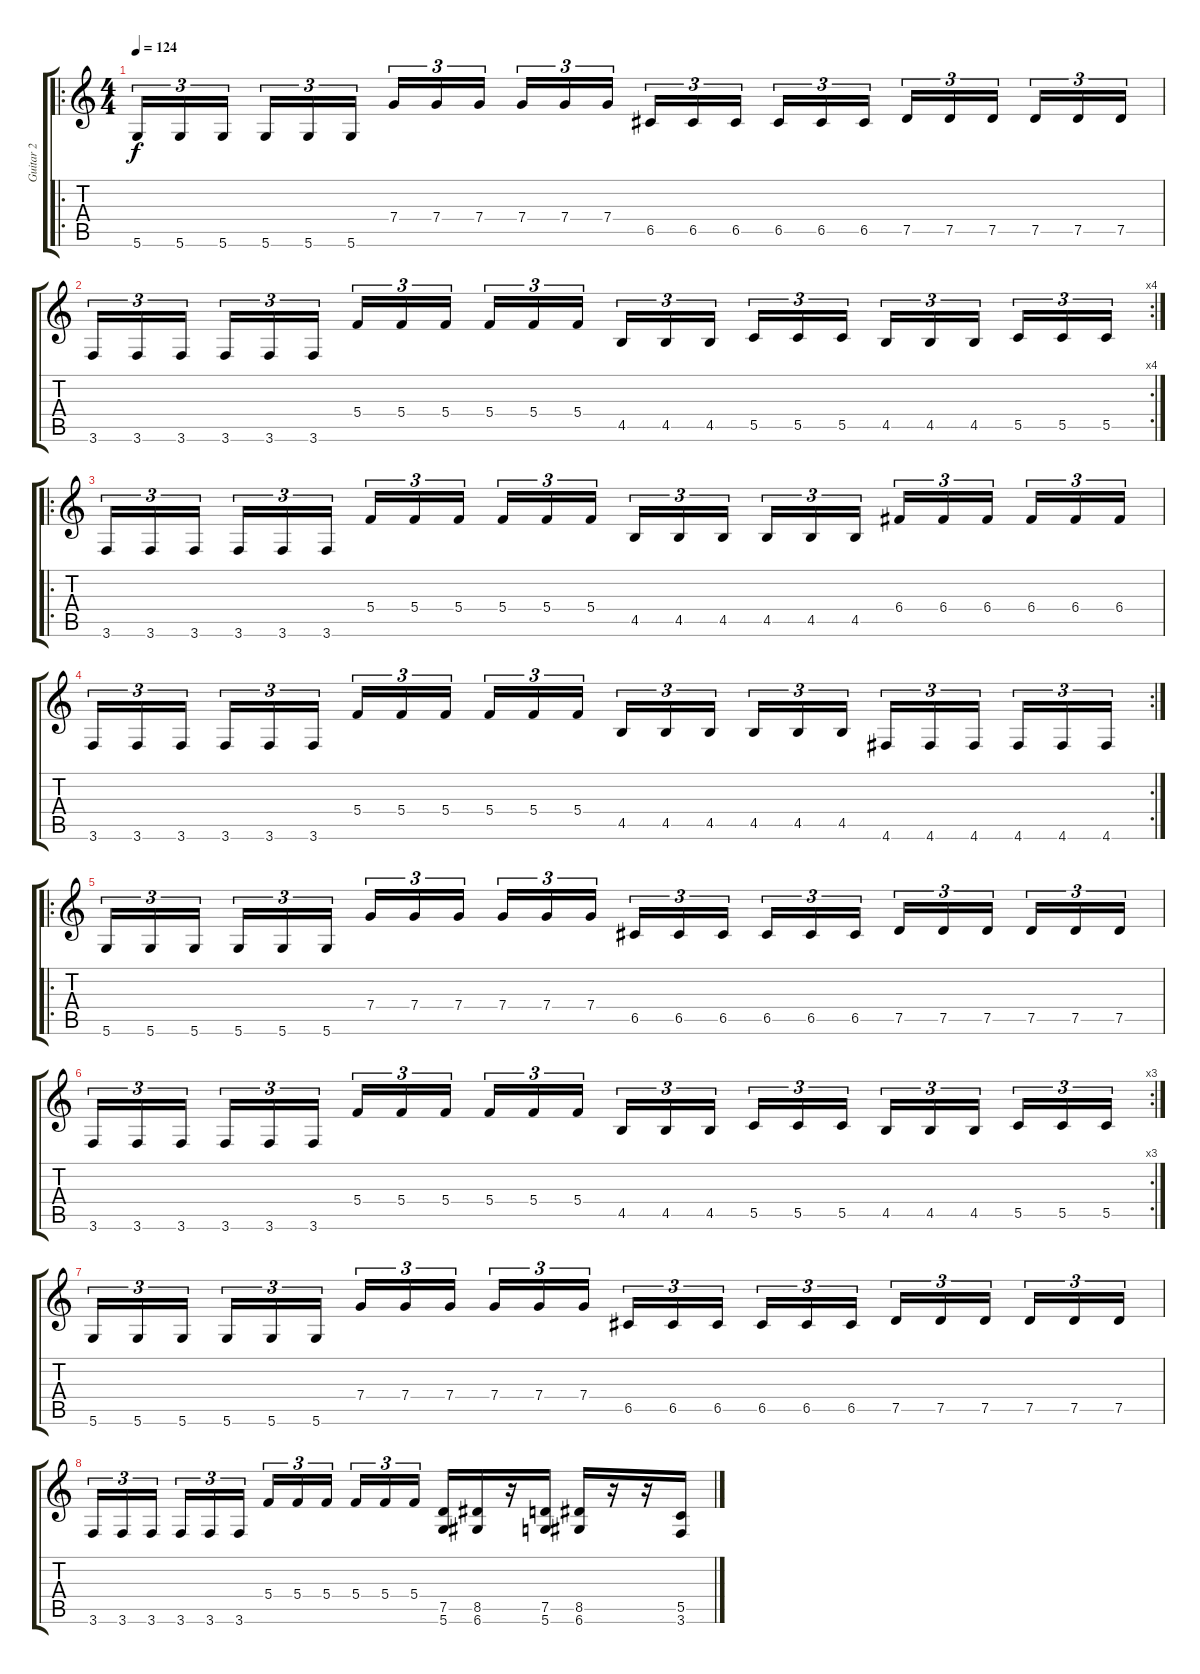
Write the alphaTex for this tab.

\track ("Guitar 2" "Guitar 2") {instrument distortionguitar}
\staff {score tabs}
\tuning (D4 A3 F3 C3 G2 D2) {hide}
\ro
\ts (4 4)
\tempo 124
\clef g2
\ks c
5.6.16{tu (3 2) dy f instrument distortionguitar} 5.6.16{tu (3 2)} 5.6.16{tu (3 2)} 5.6.16{tu (3 2)} 5.6.16{tu (3 2)} 5.6.16{tu (3 2)} 7.4.16{tu (3 2)} 7.4.16{tu (3 2)} 7.4.16{tu (3 2)} 7.4.16{tu (3 2)} 7.4.16{tu (3 2)} 7.4.16{tu (3 2)} 6.5.16{tu (3 2)} 6.5.16{tu (3 2)} 6.5.16{tu (3 2)} 6.5.16{tu (3 2)} 6.5.16{tu (3 2)} 6.5.16{tu (3 2)} 7.5.16{tu (3 2)} 7.5.16{tu (3 2)} 7.5.16{tu (3 2)} 7.5.16{tu (3 2)} 7.5.16{tu (3 2)} 7.5.16{tu (3 2)} |
\rc 4
3.6.16{tu (3 2)} 3.6.16{tu (3 2)} 3.6.16{tu (3 2)} 3.6.16{tu (3 2)} 3.6.16{tu (3 2)} 3.6.16{tu (3 2)} 5.4.16{tu (3 2)} 5.4.16{tu (3 2)} 5.4.16{tu (3 2)} 5.4.16{tu (3 2)} 5.4.16{tu (3 2)} 5.4.16{tu (3 2)} 4.5.16{tu (3 2)} 4.5.16{tu (3 2)} 4.5.16{tu (3 2)} 5.5.16{tu (3 2)} 5.5.16{tu (3 2)} 5.5.16{tu (3 2)} 4.5.16{tu (3 2)} 4.5.16{tu (3 2)} 4.5.16{tu (3 2)} 5.5.16{tu (3 2)} 5.5.16{tu (3 2)} 5.5.16{tu (3 2)} |
\ro
3.6.16{tu (3 2)} 3.6.16{tu (3 2)} 3.6.16{tu (3 2)} 3.6.16{tu (3 2)} 3.6.16{tu (3 2)} 3.6.16{tu (3 2)} 5.4.16{tu (3 2)} 5.4.16{tu (3 2)} 5.4.16{tu (3 2)} 5.4.16{tu (3 2)} 5.4.16{tu (3 2)} 5.4.16{tu (3 2)} 4.5.16{tu (3 2)} 4.5.16{tu (3 2)} 4.5.16{tu (3 2)} 4.5.16{tu (3 2)} 4.5.16{tu (3 2)} 4.5.16{tu (3 2)} 6.4.16{tu (3 2)} 6.4.16{tu (3 2)} 6.4.16{tu (3 2)} 6.4.16{tu (3 2)} 6.4.16{tu (3 2)} 6.4.16{tu (3 2)} |
\rc 2
3.6.16{tu (3 2)} 3.6.16{tu (3 2)} 3.6.16{tu (3 2)} 3.6.16{tu (3 2)} 3.6.16{tu (3 2)} 3.6.16{tu (3 2)} 5.4.16{tu (3 2)} 5.4.16{tu (3 2)} 5.4.16{tu (3 2)} 5.4.16{tu (3 2)} 5.4.16{tu (3 2)} 5.4.16{tu (3 2)} 4.5.16{tu (3 2)} 4.5.16{tu (3 2)} 4.5.16{tu (3 2)} 4.5.16{tu (3 2)} 4.5.16{tu (3 2)} 4.5.16{tu (3 2)} 4.6.16{tu (3 2)} 4.6.16{tu (3 2)} 4.6.16{tu (3 2)} 4.6.16{tu (3 2)} 4.6.16{tu (3 2)} 4.6.16{tu (3 2)} |
\ro
5.6.16{tu (3 2)} 5.6.16{tu (3 2)} 5.6.16{tu (3 2)} 5.6.16{tu (3 2)} 5.6.16{tu (3 2)} 5.6.16{tu (3 2)} 7.4.16{tu (3 2)} 7.4.16{tu (3 2)} 7.4.16{tu (3 2)} 7.4.16{tu (3 2)} 7.4.16{tu (3 2)} 7.4.16{tu (3 2)} 6.5.16{tu (3 2)} 6.5.16{tu (3 2)} 6.5.16{tu (3 2)} 6.5.16{tu (3 2)} 6.5.16{tu (3 2)} 6.5.16{tu (3 2)} 7.5.16{tu (3 2)} 7.5.16{tu (3 2)} 7.5.16{tu (3 2)} 7.5.16{tu (3 2)} 7.5.16{tu (3 2)} 7.5.16{tu (3 2)} |
\rc 3
3.6.16{tu (3 2)} 3.6.16{tu (3 2)} 3.6.16{tu (3 2)} 3.6.16{tu (3 2)} 3.6.16{tu (3 2)} 3.6.16{tu (3 2)} 5.4.16{tu (3 2)} 5.4.16{tu (3 2)} 5.4.16{tu (3 2)} 5.4.16{tu (3 2)} 5.4.16{tu (3 2)} 5.4.16{tu (3 2)} 4.5.16{tu (3 2)} 4.5.16{tu (3 2)} 4.5.16{tu (3 2)} 5.5.16{tu (3 2)} 5.5.16{tu (3 2)} 5.5.16{tu (3 2)} 4.5.16{tu (3 2)} 4.5.16{tu (3 2)} 4.5.16{tu (3 2)} 5.5.16{tu (3 2)} 5.5.16{tu (3 2)} 5.5.16{tu (3 2)} |
5.6.16{tu (3 2)} 5.6.16{tu (3 2)} 5.6.16{tu (3 2)} 5.6.16{tu (3 2)} 5.6.16{tu (3 2)} 5.6.16{tu (3 2)} 7.4.16{tu (3 2)} 7.4.16{tu (3 2)} 7.4.16{tu (3 2)} 7.4.16{tu (3 2)} 7.4.16{tu (3 2)} 7.4.16{tu (3 2)} 6.5.16{tu (3 2)} 6.5.16{tu (3 2)} 6.5.16{tu (3 2)} 6.5.16{tu (3 2)} 6.5.16{tu (3 2)} 6.5.16{tu (3 2)} 7.5.16{tu (3 2)} 7.5.16{tu (3 2)} 7.5.16{tu (3 2)} 7.5.16{tu (3 2)} 7.5.16{tu (3 2)} 7.5.16{tu (3 2)} |
3.6.16{tu (3 2)} 3.6.16{tu (3 2)} 3.6.16{tu (3 2)} 3.6.16{tu (3 2)} 3.6.16{tu (3 2)} 3.6.16{tu (3 2)} 5.4.16{tu (3 2)} 5.4.16{tu (3 2)} 5.4.16{tu (3 2)} 5.4.16{tu (3 2)} 5.4.16{tu (3 2)} 5.4.16{tu (3 2)} (7.5 5.6).16 (8.5 6.6).16 r.16 (7.5 5.6).16 (8.5 6.6).16 r.16 r.16 (5.5 3.6).16
